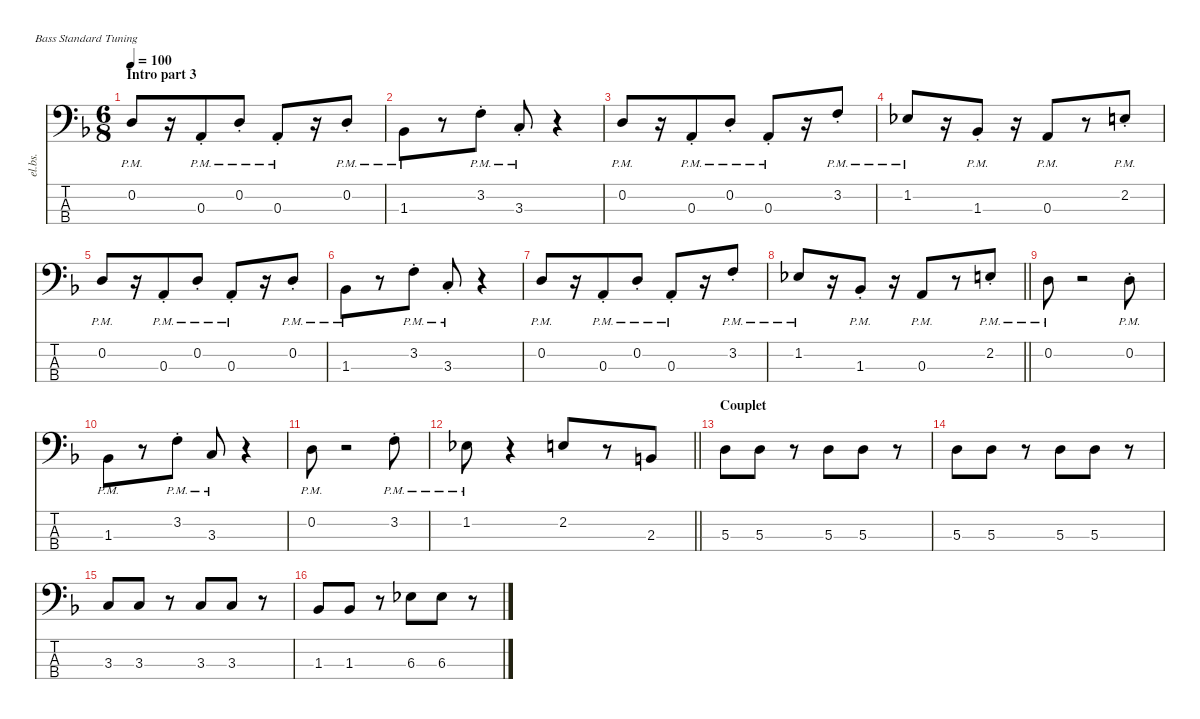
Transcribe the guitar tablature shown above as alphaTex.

\defaultSystemsLayout 4
\hideDynamics
\bracketExtendMode nobrackets
\otherSystemsTrackNameOrientation horizontal
\track ("Basse" "el.bs.") {instrument electricbassfinger}
\staff {score tabs}
\tuning (G2 D2 A1 E1)
\ts (6 8)
\section ("" "Intro part 3")
\tempo 100
\clef f4
\ks dminor
0.2{pm acc forcenatural}.8{dy f} r.16 0.3{pm st acc forcenatural}.8 0.2{pm st acc forcenatural}.8 0.3{pm st acc forcenatural}.8 r.16 0.2{pm st acc forcenatural}.8 |
1.3{pm acc b}.8 r.8 3.2{pm st acc forcenatural}.8 3.3{pm st acc forcenatural}.8 r.4 |
0.2{pm acc forcenatural}.8 r.16 0.3{pm st acc forcenatural}.8 0.2{pm st acc forcenatural}.8 0.3{pm st acc forcenatural}.8 r.16 3.2{pm st acc forcenatural}.8 |
1.2{pm acc b}.8 r.16 1.3{pm st acc b}.8 r.16 0.3{pm acc forcenatural}.8 r.8 2.2{pm st acc forcenatural}.8 |
0.2{pm acc forcenatural}.8 r.16 0.3{pm st acc forcenatural}.8 0.2{pm st acc forcenatural}.8 0.3{pm st acc forcenatural}.8 r.16 0.2{pm st acc forcenatural}.8 |
1.3{pm acc b}.8 r.8 3.2{pm st acc forcenatural}.8 3.3{pm st acc forcenatural}.8 r.4 |
0.2{pm acc forcenatural}.8 r.16 0.3{pm st acc forcenatural}.8 0.2{pm st acc forcenatural}.8 0.3{pm st acc forcenatural}.8 r.16 3.2{pm st acc forcenatural}.8 |
\barLineRight lightlight
1.2{pm acc b}.8 r.16 1.3{pm st acc b}.8 r.16 0.3{pm acc forcenatural}.8 r.8 2.2{pm st acc forcenatural}.8 |
0.2{pm acc forcenatural}.8 r.2 0.2{pm st acc forcenatural}.8 |
1.3{pm acc b}.8 r.8 3.2{pm st acc forcenatural}.8 3.3{pm acc forcenatural}.8 r.4 |
0.2{pm acc forcenatural}.8 r.2 3.2{pm st acc forcenatural}.8 |
\barLineRight lightlight
1.2{pm acc b}.8 r.4 2.2{acc forcenatural}.8 r.8 2.3{acc forcenatural}.8 |
\section ("" "Couplet")
5.3{acc forcenatural}.8 5.3{acc forcenatural}.8 r.8 5.3{acc forcenatural}.8 5.3{acc forcenatural}.8 r.8 |
5.3{acc forcenatural}.8 5.3{acc forcenatural}.8 r.8 5.3{acc forcenatural}.8 5.3{acc forcenatural}.8 r.8 |
3.3{acc forcenatural}.8 3.3{acc forcenatural}.8 r.8 3.3{acc forcenatural}.8 3.3{acc forcenatural}.8 r.8 |
1.3{acc b}.8 1.3{acc b}.8 r.8 6.3{acc b}.8 6.3{acc b}.8 r.8
